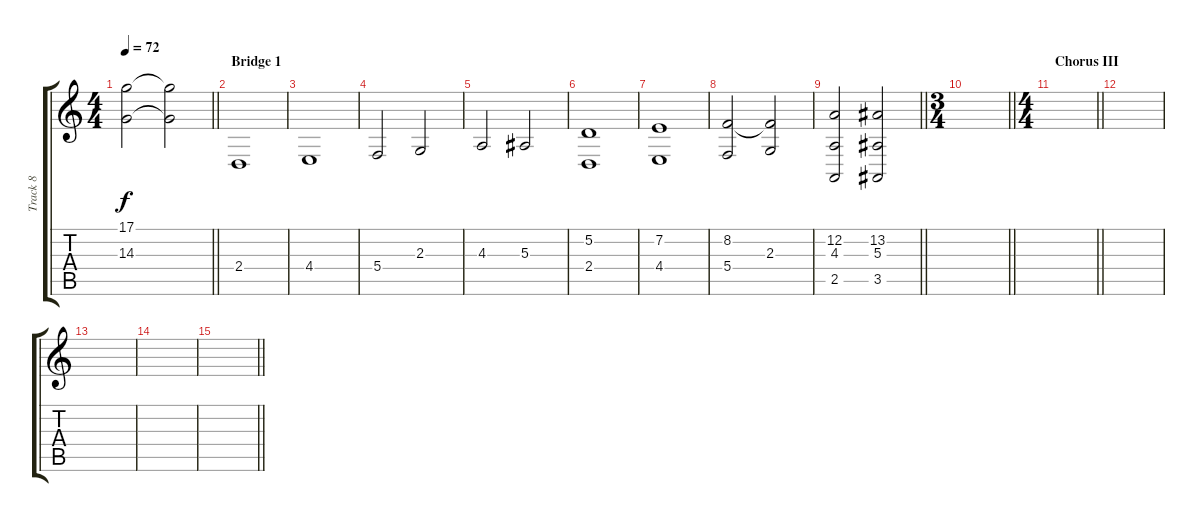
\track ("Track 8" "Track 8") {instrument choiraahs}
\staff {score tabs}
\tuning (D4 A3 F3 C3 G2 C2) {hide}
\ts (4 4)
\tempo 72
\clef g2
\barLineRight lightlight
\ks c
(17.1 14.3).2{dy f} (17.1{t} 14.3{t}).2 |
\section ("" "Bridge 1")
2.4.1 |
4.4.1 |
5.4.2 2.3.2 |
4.3.2 5.3.2 |
(5.2 2.4).1 |
(7.2 4.4).1 |
(8.2 5.4).2 (8.2{t} 2.3).2 |
\barLineRight lightlight
(12.2 4.3 2.5).2 (13.2 5.3 3.5).2 |
\ts (3 4)
\barLineRight lightlight
|
\ts (4 4)
\section ("" "Chorus III")
\barLineRight lightlight
|
\section ("" "")
|
|
|
\barLineRight lightlight
